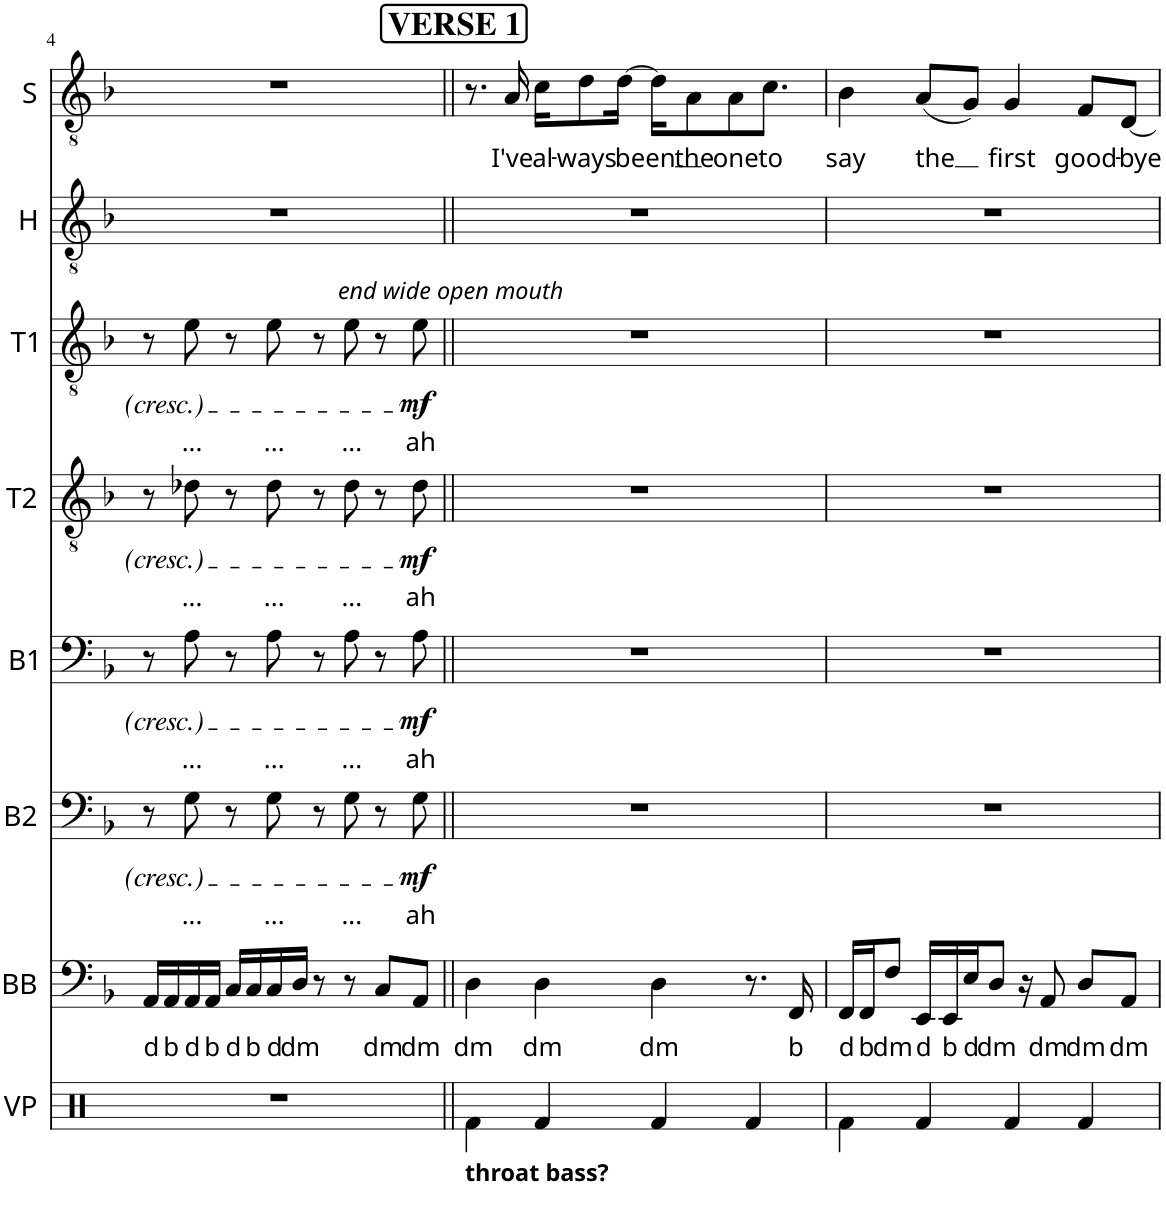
**kern	**kern	**text	**kern	**text	**dynam	**kern	**text	**dynam	**kern	**text	**dynam	**kern	**text	**dynam	**kern	**kern	**text
*part8	*part7	*part7	*part6	*part6	*part6	*part5	*part5	*part5	*part4	*part4	*part4	*part3	*part3	*part3	*part2	*part1	*part1
*staff8	*staff7	*staff7	*staff6	*staff6	*staff6	*staff5	*staff5	*staff5	*staff4	*staff4	*staff4	*staff3	*staff3	*staff3	*staff2	*staff1	*staff1
*I"Vocal Percussion	*I"Bass	*	*I"Baritone 2	*	*	*I"Baritone 1	*	*	*I"Tenor 2	*	*	*I"Tenor 1	*	*	*I"Harmony	*I"Solo	*
*I'VP	*	*	*I'B2	*	*	*I'B1	*	*	*I'T2	*	*	*I'T1	*	*	*I'H	*I'S	*
!!LO:PB:g=z
*clefX	*clefF4	*	*clefF4	*	*	*clefF4	*	*	*clefGv2	*	*	*clefGv2	*	*	*clefGv2	*clefGv2	*
*k[]	*k[b-]	*	*k[b-]	*	*	*k[b-]	*	*	*k[b-]	*	*	*k[b-]	*	*	*k[b-]	*k[b-]	*
*M4/4	*M4/4	*	*M4/4	*	*	*M4/4	*	*	*M4/4	*	*	*M4/4	*	*	*M4/4	*M4/4	*
=4	=4	=4	=4	=4	=4	=4	=4	=4	=4	=4	=4	=4	=4	=4	=4	=4	=4
!	!	!LO:LY:b	!	!	!	!	!	!	!	!	!	!	!	!	!	!	!
1r	16AA/LL	d	8r	.	.	8r	.	.	8r	.	.	8r	.	.	1r	1r	.
!	!	!LO:LY:b	!	!	!	!	!	!	!	!	!	!	!	!	!	!	!
.	16AA/	b	.	.	.	.	.	.	.	.	.	.	.	.	.	.	.
!	!	!LO:LY:b	!	!LO:LY:b	!	!	!LO:LY:b	!	!	!LO:LY:b	!	!	!LO:LY:b	!	!	!	!
.	16AA/	d	8G\	...	.	8A\	...	.	8d-X\	...	.	8e\	...	.	.	.	.
!	!	!LO:LY:b	!	!	!	!	!	!	!	!	!	!	!	!	!	!	!
.	16AA/JJ	b	.	.	.	.	.	.	.	.	.	.	.	.	.	.	.
!	!	!LO:LY:b	!	!	!	!	!	!	!	!	!	!	!	!	!	!	!
.	16C/LL	d	8r	.	.	8r	.	.	8r	.	.	8r	.	.	.	.	.
!	!	!LO:LY:b	!	!	!	!	!	!	!	!	!	!	!	!	!	!	!
.	16C/	b	.	.	.	.	.	.	.	.	.	.	.	.	.	.	.
!	!	!LO:LY:b	!	!LO:LY:b	!	!	!LO:LY:b	!	!	!LO:LY:b	!	!	!LO:LY:b	!	!	!	!
.	16C/	d	8G\	...	.	8A\	...	.	8d-\	...	.	8e\	...	.	.	.	.
!	!	!LO:LY:b	!	!	!	!	!	!	!	!	!	!	!	!	!	!	!
.	16D/JJ	dm	.	.	.	.	.	.	.	.	.	.	.	.	.	.	.
.	8r	.	8r	.	.	8r	.	.	8r	.	.	8r	.	.	.	.	.
!	!	!	!	!	!	!	!	!	!	!	!	!LO:TX:a:i:t=end wide open mouth	!	!	!	!	!
!	!	!	!	!LO:LY:b	!	!	!LO:LY:b	!	!	!LO:LY:b	!	!	!LO:LY:b	!	!	!	!
.	8r	.	8G\	...	.	8A\	...	.	8d-\	...	.	8e\	...	.	.	.	.
!	!	!LO:LY:b	!	!	!	!	!	!	!	!	!	!	!	!	!	!	!
.	8C/L	dm	8r	.	.	8r	.	.	8r	.	.	8r	.	.	.	.	.
!	!	!LO:LY:b	!	!LO:LY:b	!LO:DY:b	!	!LO:LY:b	!LO:DY:b	!	!LO:LY:b	!LO:DY:b	!	!LO:LY:b	!LO:DY:b	!	!	!
.	8AA/J	dm	8G\	ah	mf	8A\	ah	mf	8d-\	ah	mf	8e\	ah	mf	.	.	.
!!LO:REH:place=s1:a:B:cj:fs=14:t=VERSE 1
=5||	=5||	=5||	=5||	=5||	=5||	=5||	=5||	=5||	=5||	=5||	=5||	=5||	=5||	=5||	=5||	=5||	=5||
!LO:TX:b:B:t=throat bass?	!	!	!	!	!	!	!	!	!	!	!	!	!	!	!	!	!
!	!	!LO:LY:b	!	!	!	!	!	!	!	!	!	!	!	!	!	!	!
4Rf\	4D\	dm	1r	.	.	1r	.	.	1r	.	.	1r	.	.	1r	8.r	.
!	!	!	!	!	!	!	!	!	!	!	!	!	!	!	!	!	!LO:LY:b
.	.	.	.	.	.	.	.	.	.	.	.	.	.	.	.	16A/	I've
!	!	!LO:LY:b	!	!	!	!	!	!	!	!	!	!	!	!	!	!	!LO:LY:b
4Rf/	4D\	dm	.	.	.	.	.	.	.	.	.	.	.	.	.	16c\KL	al-
!	!	!	!	!	!	!	!	!	!	!	!	!	!	!	!	!	!LO:LY:b
.	.	.	.	.	.	.	.	.	.	.	.	.	.	.	.	8d\	-ways
!	!	!	!	!	!	!	!	!	!	!	!	!	!	!	!	!	!LO:LY:b
.	.	.	.	.	.	.	.	.	.	.	.	.	.	.	.	[16d\Jk	been
!	!	!LO:LY:b	!	!	!	!	!	!	!	!	!	!	!	!	!	!	!
4Rf/	4D\	dm	.	.	.	.	.	.	.	.	.	.	.	.	.	16d\KL]	.
!	!	!	!	!	!	!	!	!	!	!	!	!	!	!	!	!	!LO:LY:b
.	.	.	.	.	.	.	.	.	.	.	.	.	.	.	.	8A\	the
!	!	!	!	!	!	!	!	!	!	!	!	!	!	!	!	!	!LO:LY:b
.	.	.	.	.	.	.	.	.	.	.	.	.	.	.	.	8A\	one
4Rf/	8.r	.	.	.	.	.	.	.	.	.	.	.	.	.	.	.	.
!	!	!	!	!	!	!	!	!	!	!	!	!	!	!	!	!	!LO:LY:b
.	.	.	.	.	.	.	.	.	.	.	.	.	.	.	.	8.c\J	to
!	!	!LO:LY:b	!	!	!	!	!	!	!	!	!	!	!	!	!	!	!
.	16FF/	b	.	.	.	.	.	.	.	.	.	.	.	.	.	.	.
=6	=6	=6	=6	=6	=6	=6	=6	=6	=6	=6	=6	=6	=6	=6	=6	=6	=6
!	!	!LO:LY:b	!	!	!	!	!	!	!	!	!	!	!	!	!	!	!LO:LY:b
4Rf\	16FF/LL	d	1r	.	.	1r	.	.	1r	.	.	1r	.	.	1r	4B-\	say
!	!	!LO:LY:b	!	!	!	!	!	!	!	!	!	!	!	!	!	!	!
.	16FF/J	b	.	.	.	.	.	.	.	.	.	.	.	.	.	.	.
!	!	!LO:LY:b	!	!	!	!	!	!	!	!	!	!	!	!	!	!	!
.	8F/J	dm	.	.	.	.	.	.	.	.	.	.	.	.	.	.	.
!	!	!LO:LY:b	!	!	!	!	!	!	!	!	!	!	!	!	!	!	!LO:LY:b
4Rf/	16EE/LL	d	.	.	.	.	.	.	.	.	.	.	.	.	.	(8A/L	the
!	!	!LO:LY:b	!	!	!	!	!	!	!	!	!	!	!	!	!	!	!
.	16EE/	b	.	.	.	.	.	.	.	.	.	.	.	.	.	.	.
!	!	!LO:LY:b	!	!	!	!	!	!	!	!	!	!	!	!	!	!	!
.	16E/J	d	.	.	.	.	.	.	.	.	.	.	.	.	.	8G/J)	.
!	!	!LO:LY:b	!	!	!	!	!	!	!	!	!	!	!	!	!	!	!
.	8D/J	dm	.	.	.	.	.	.	.	.	.	.	.	.	.	.	.
!	!	!	!	!	!	!	!	!	!	!	!	!	!	!	!	!	!LO:LY:b
4Rf/	.	.	.	.	.	.	.	.	.	.	.	.	.	.	.	4G/	first
.	16r	.	.	.	.	.	.	.	.	.	.	.	.	.	.	.	.
!	!	!LO:LY:b	!	!	!	!	!	!	!	!	!	!	!	!	!	!	!
.	8AA/	dm	.	.	.	.	.	.	.	.	.	.	.	.	.	.	.
!	!	!LO:LY:b	!	!	!	!	!	!	!	!	!	!	!	!	!	!	!LO:LY:b
4Rf/	8D/L	dm	.	.	.	.	.	.	.	.	.	.	.	.	.	8F/L	good-
!	!	!LO:LY:b	!	!	!	!	!	!	!	!	!	!	!	!	!	!	!LO:LY:b
.	8AA/J	dm	.	.	.	.	.	.	.	.	.	.	.	.	.	[8D/J	-bye
=	=	=	=	=	=	=	=	=	=	=	=	=	=	=	=	=	=
*-	*-	*-	*-	*-	*-	*-	*-	*-	*-	*-	*-	*-	*-	*-	*-	*-	*-
